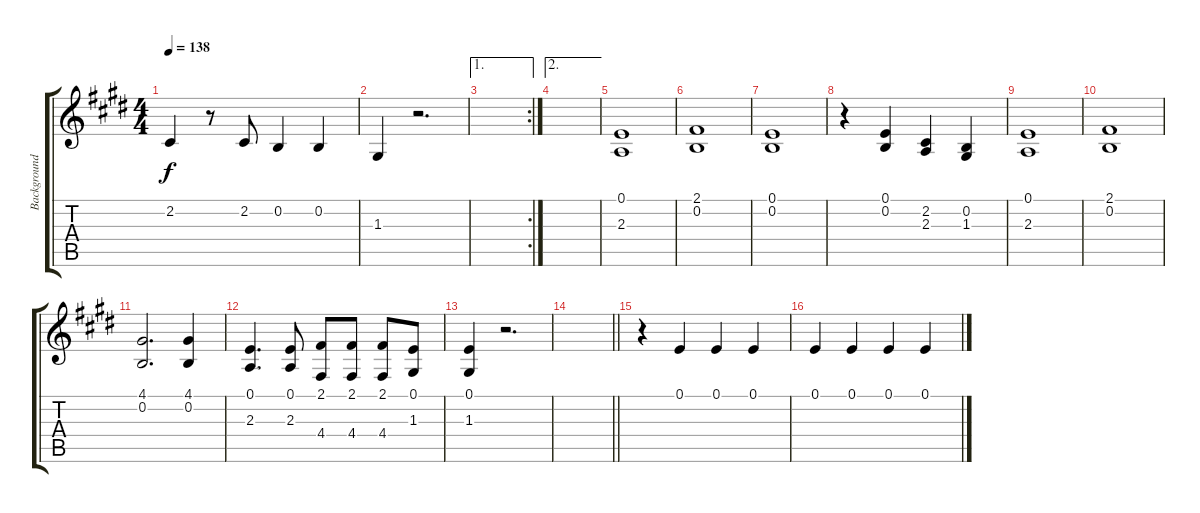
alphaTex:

\track ("Background Vocal 1" "Background") {instrument panflute}
\staff {score tabs}
\tuning (E4 B3 G3 D3 A2 E2) {hide}
\ts (4 4)
\tempo 138
\clef g2
\ks e
2.2.4{dy f} r.8 2.2.8 0.2.4 0.2.4 |
1.3.4 r.2{d} |
\ae 1
\rc 2
|
\ae 2
|
(0.1 2.3).1 |
(2.1 0.2).1 |
(0.1 0.2).1 |
r.4 (0.1 0.2).4 (2.2 2.3).4 (0.2 1.3).4 |
(0.1 2.3).1 |
(2.1 0.2).1 |
(4.1 0.2).2{d} (4.1 0.2).4 |
(0.1 2.3).4{d} (0.1 2.3).8 (2.1 4.4).8 (2.1 4.4).8 (2.1 4.4).8 (0.1 1.3).8 |
(0.1 1.3).4 r.2{d} |
\barLineRight lightlight
|
r.4 0.1.4 0.1.4 0.1.4 |
0.1.4 0.1.4 0.1.4 0.1.4
